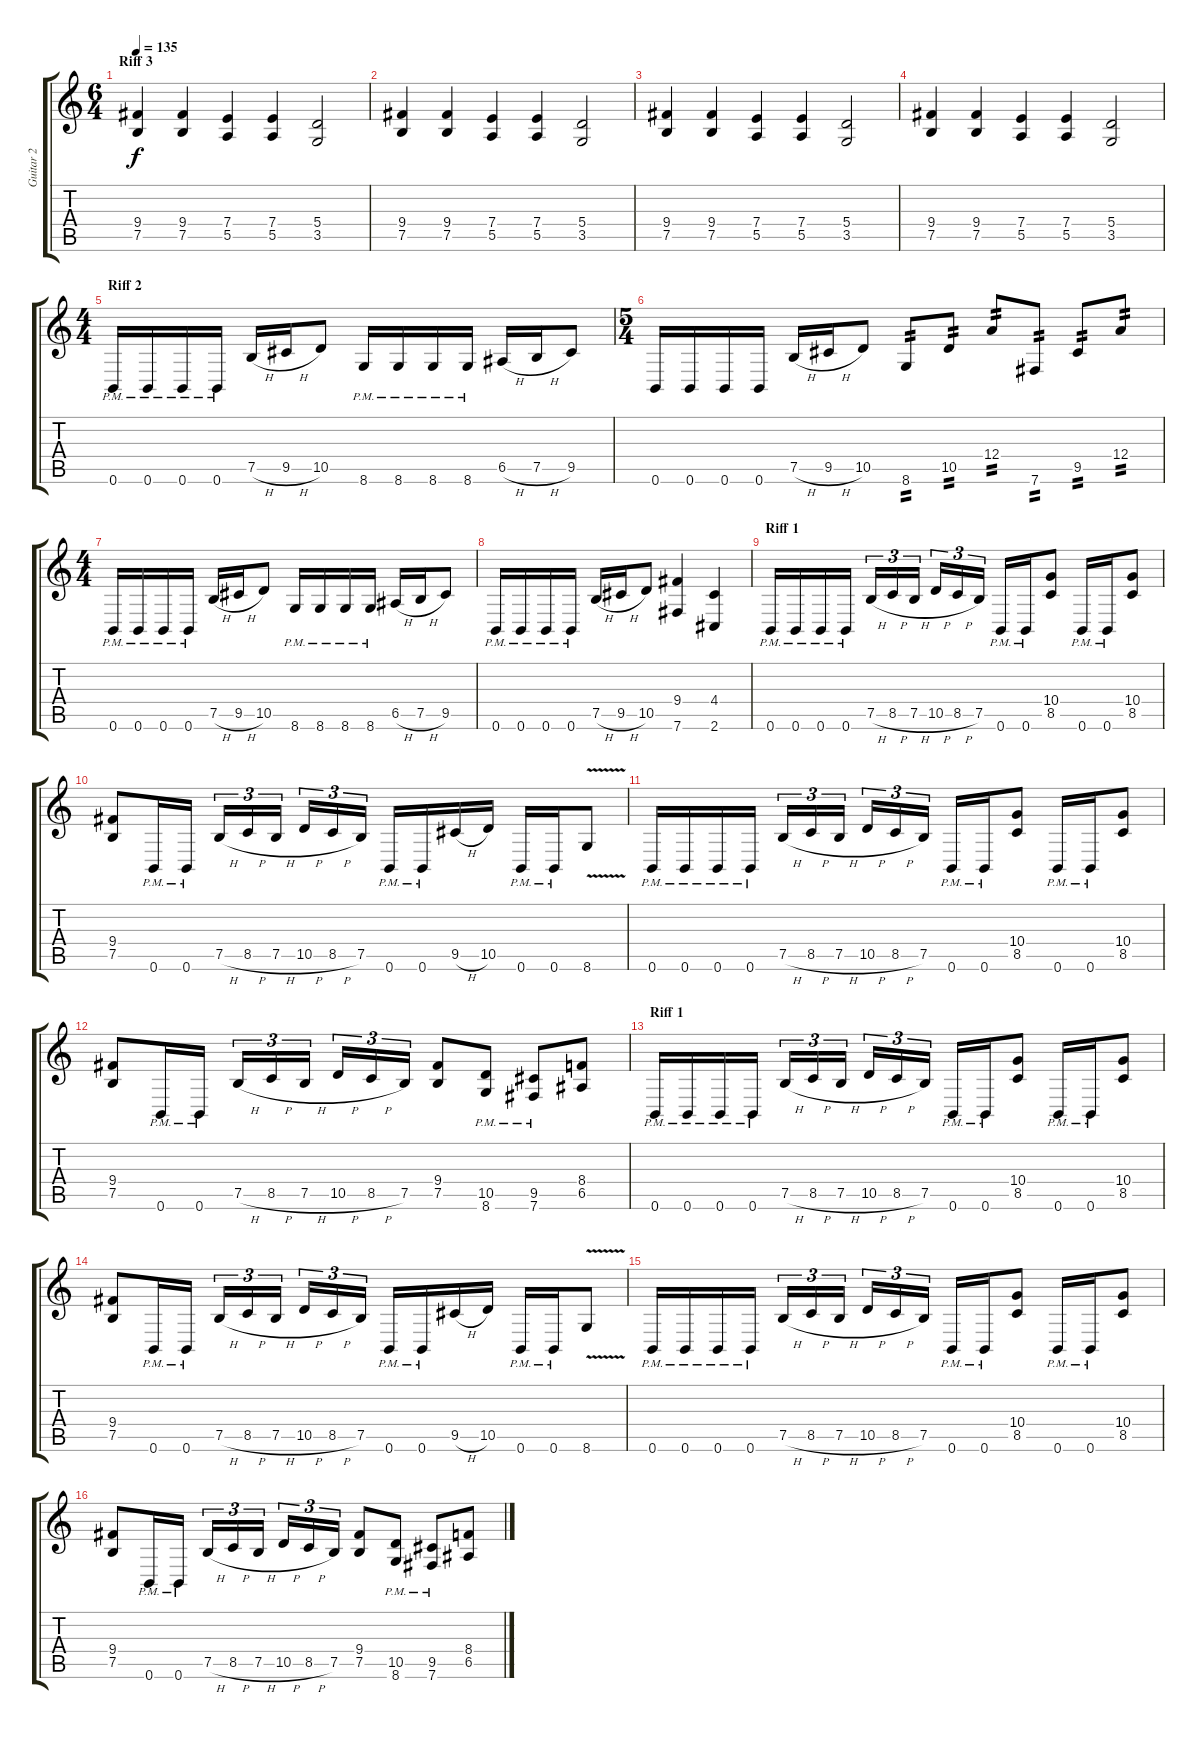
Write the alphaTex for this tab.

\track ("Guitar 2" "Guitar 2") {instrument distortionguitar}
\staff {score tabs}
\tuning (B3 Gb3 D3 A2 E2 B1) {hide}
\ts (6 4)
\section ("" "Riff 3")
\tempo 135
\clef g2
\ks c
(9.4 7.5).4{dy f} (9.4 7.5).4 (7.4 5.5).4 (7.4 5.5).4 (5.4 3.5).2 |
(9.4 7.5).4 (9.4 7.5).4 (7.4 5.5).4 (7.4 5.5).4 (5.4 3.5).2 |
(9.4 7.5).4 (9.4 7.5).4 (7.4 5.5).4 (7.4 5.5).4 (5.4 3.5).2 |
(9.4 7.5).4 (9.4 7.5).4 (7.4 5.5).4 (7.4 5.5).4 (5.4 3.5).2 |
\ts (4 4)
\section ("" "Riff 2")
0.6{pm}.16 0.6{pm}.16 0.6{pm}.16 0.6{pm}.16 7.5{h}.16 9.5{h}.16 10.5.8 8.6{pm}.16 8.6{pm}.16 8.6{pm}.16 8.6{pm}.16 6.5{h}.16 7.5{h}.16 9.5.8 |
\ts (5 4)
0.6.16 0.6.16 0.6.16 0.6.16 7.5{h}.16 9.5{h}.16 10.5.8 8.6.8{tp 2} 10.5.8{tp 2} 12.4.8{tp 2} 7.6.8{tp 2} 9.5.8{tp 2} 12.4.8{tp 2} |
\ts (4 4)
0.6{pm}.16 0.6{pm}.16 0.6{pm}.16 0.6{pm}.16 7.5{h}.16 9.5{h}.16 10.5.8 8.6{pm}.16 8.6{pm}.16 8.6{pm}.16 8.6{pm}.16 6.5{h}.16 7.5{h}.16 9.5.8 |
0.6{pm}.16 0.6{pm}.16 0.6{pm}.16 0.6{pm}.16 7.5{h}.16 9.5{h}.16 10.5.8 (9.4 7.6).4 (4.4 2.6).4 |
\section ("" "Riff 1")
0.6{pm}.16 0.6{pm}.16 0.6{pm}.16 0.6{pm}.16 7.5{h}.16{tu (3 2)} 8.5{h}.16{tu (3 2)} 7.5{h}.16{tu (3 2)} 10.5{h}.16{tu (3 2)} 8.5{h}.16{tu (3 2)} 7.5.16{tu (3 2)} 0.6{pm}.16 0.6{pm}.16 (10.4 8.5).8 0.6{pm}.16 0.6{pm}.16 (10.4 8.5).8 |
(9.4 7.5).8 0.6{pm}.16 0.6{pm}.16 7.5{h}.16{tu (3 2)} 8.5{h}.16{tu (3 2)} 7.5{h}.16{tu (3 2)} 10.5{h}.16{tu (3 2)} 8.5{h}.16{tu (3 2)} 7.5.16{tu (3 2)} 0.6{pm}.16 0.6{pm}.16 9.5{h}.16 10.5.16 0.6{pm}.16 0.6{pm}.16 8.6{v}.8 |
0.6{pm}.16 0.6{pm}.16 0.6{pm}.16 0.6{pm}.16 7.5{h}.16{tu (3 2)} 8.5{h}.16{tu (3 2)} 7.5{h}.16{tu (3 2)} 10.5{h}.16{tu (3 2)} 8.5{h}.16{tu (3 2)} 7.5.16{tu (3 2)} 0.6{pm}.16 0.6{pm}.16 (10.4 8.5).8 0.6{pm}.16 0.6{pm}.16 (10.4 8.5).8 |
(9.4 7.5).8 0.6{pm}.16 0.6{pm}.16 7.5{h}.16{tu (3 2)} 8.5{h}.16{tu (3 2)} 7.5{h}.16{tu (3 2)} 10.5{h}.16{tu (3 2)} 8.5{h}.16{tu (3 2)} 7.5.16{tu (3 2)} (9.4 7.5).8 (10.5 8.6{pm}).8 (9.5 7.6{pm}).8 (8.4 6.5).8 |
\section ("" "Riff 1")
0.6{pm}.16 0.6{pm}.16 0.6{pm}.16 0.6{pm}.16 7.5{h}.16{tu (3 2)} 8.5{h}.16{tu (3 2)} 7.5{h}.16{tu (3 2)} 10.5{h}.16{tu (3 2)} 8.5{h}.16{tu (3 2)} 7.5.16{tu (3 2)} 0.6{pm}.16 0.6{pm}.16 (10.4 8.5).8 0.6{pm}.16 0.6{pm}.16 (10.4 8.5).8 |
(9.4 7.5).8 0.6{pm}.16 0.6{pm}.16 7.5{h}.16{tu (3 2)} 8.5{h}.16{tu (3 2)} 7.5{h}.16{tu (3 2)} 10.5{h}.16{tu (3 2)} 8.5{h}.16{tu (3 2)} 7.5.16{tu (3 2)} 0.6{pm}.16 0.6{pm}.16 9.5{h}.16 10.5.16 0.6{pm}.16 0.6{pm}.16 8.6{v}.8 |
0.6{pm}.16 0.6{pm}.16 0.6{pm}.16 0.6{pm}.16 7.5{h}.16{tu (3 2)} 8.5{h}.16{tu (3 2)} 7.5{h}.16{tu (3 2)} 10.5{h}.16{tu (3 2)} 8.5{h}.16{tu (3 2)} 7.5.16{tu (3 2)} 0.6{pm}.16 0.6{pm}.16 (10.4 8.5).8 0.6{pm}.16 0.6{pm}.16 (10.4 8.5).8 |
(9.4 7.5).8 0.6{pm}.16 0.6{pm}.16 7.5{h}.16{tu (3 2)} 8.5{h}.16{tu (3 2)} 7.5{h}.16{tu (3 2)} 10.5{h}.16{tu (3 2)} 8.5{h}.16{tu (3 2)} 7.5.16{tu (3 2)} (9.4 7.5).8 (10.5 8.6{pm}).8 (9.5 7.6{pm}).8 (8.4 6.5).8
